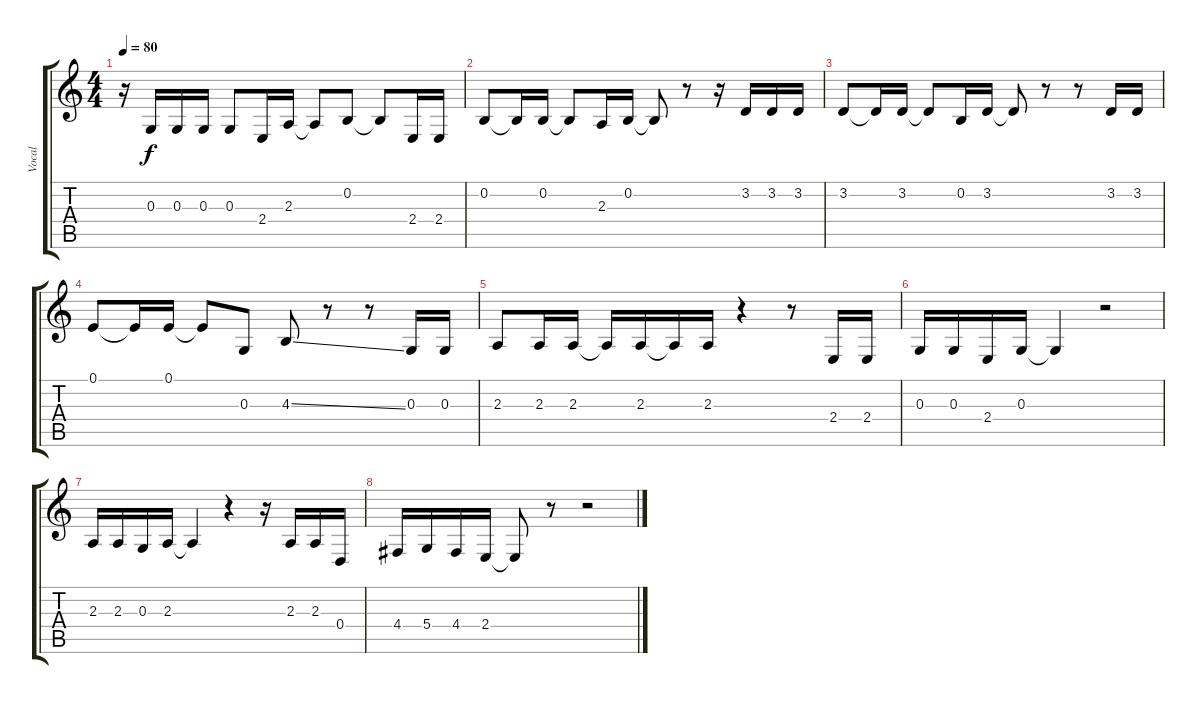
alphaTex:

\track ("Vocal " "Vocal ") {instrument lead6voice}
\staff {score tabs}
\tuning (E4 B3 G3 D3 A2 E2) {hide}
\ts (4 4)
\tempo 80
\clef g2
\ks c
r.16{dy f} 0.3.16 0.3.16 0.3.16 0.3.8 2.4.16 2.3.16 2.3{t}.8 0.2.8 0.2{t}.8 2.4.16 2.4.16 |
0.2.8 0.2{t}.16 0.2.16 0.2{t}.8 2.3.16 0.2.16 0.2{t}.8 r.8 r.16 3.2.16 3.2.16 3.2.16 |
3.2.8 3.2{t}.16 3.2.16 3.2{t}.8 0.2.16 3.2.16 3.2{t}.8 r.8 r.8 3.2.16 3.2.16 |
0.1.8 0.1{t}.16 0.1.16 0.1{t}.8 0.3.8 4.3{ss}.8 r.8 r.8 0.3.16 0.3.16 |
2.3.8 2.3.16 2.3.16 2.3{t}.16 2.3.16 2.3{t}.16 2.3.16 r.4 r.8 2.4.16 2.4.16 |
0.3.16 0.3.16 2.4.16 0.3.16 0.3{t}.4 r.2 |
2.3.16 2.3.16 0.3.16 2.3.16 2.3{t}.4 r.4 r.16 2.3.16 2.3.16 0.4.16 |
4.4.16 5.4.16 4.4.16 2.4.16 2.4{t}.8 r.8 r.2
